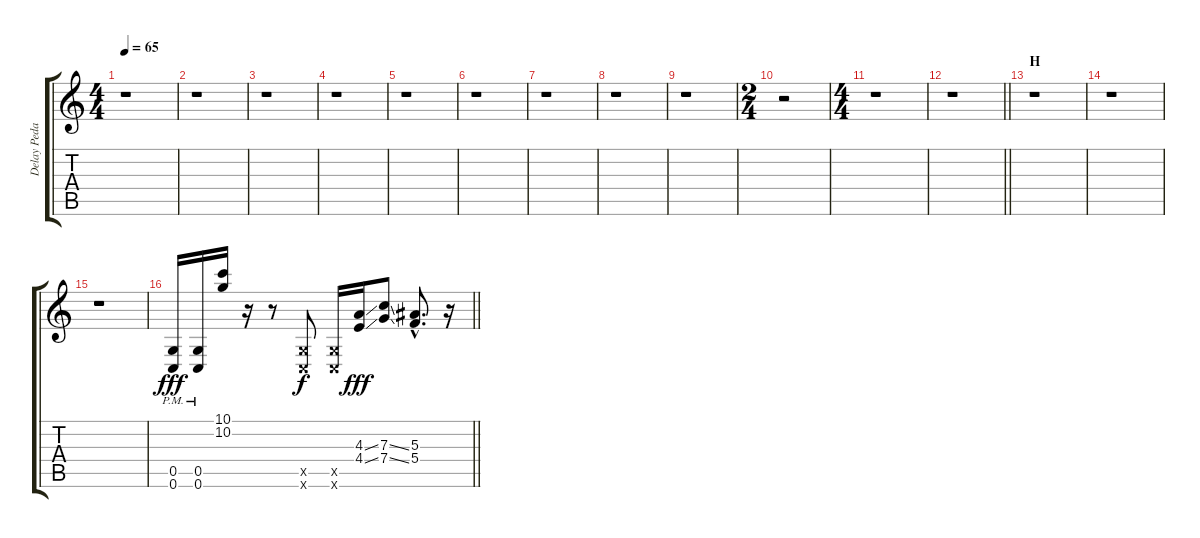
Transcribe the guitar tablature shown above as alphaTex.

\track ("Delay Pedal 2" "Delay Peda") {instrument distortionguitar}
\staff {score tabs}
\tuning (D4 A3 F3 C3 G2 C2) {hide}
\ts (4 4)
\tempo 65
\clef g2
\ks c
r.1{dy fff} |
r.1 |
r.1 |
r.1 |
r.1 |
r.1 |
r.1 |
r.1 |
r.1 |
\ts (2 4)
r.2 |
\ts (4 4)
r.1 |
\barLineRight lightlight
r.1 |
\section ("" "H")
r.1 |
r.1 |
r.1 |
\barLineRight lightlight
(0.5{pm} 0.6{pm}).16 (0.5{pm} 0.6{pm}).16 (10.1 10.2).16 r.16 r.8 (0.5{x} 0.6{x}).8{dy f} (0.5{x} 0.6{x}).16 (4.3{ss} 4.4{ss}).16{dy fff} (7.3{ss} 7.4{ss}).8 (5.3{hac} 5.4{hac}).8{d} r.16
